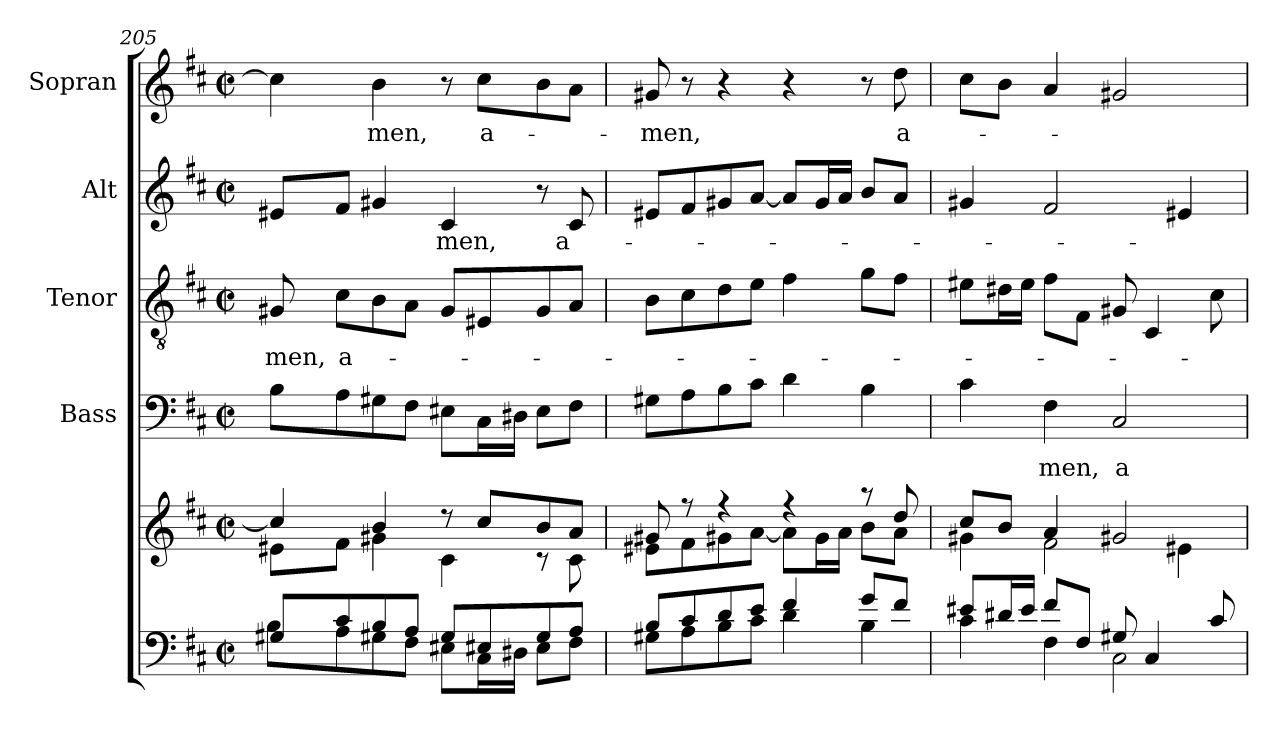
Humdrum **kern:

**kern	**kern	**kern	**text	**kern	**text	**kern	**text	**kern	**text
*part5	*part5	*part4	*part4	*part3	*part3	*part2	*part2	*part1	*part1
*staff6	*staff5	*staff4	*staff4	*staff3	*staff3	*staff2	*staff2	*staff1	*staff1
*	*	*I"Bass	*	*I"Tenor	*	*I"Alt	*	*I"Sopran	*
*	*	*I'B.	*	*I'T.	*	*I'A.	*	*I'S.	*
*clefF4	*clefG2	*clefF4	*	*clefGv2	*	*clefG2	*	*clefG2	*
*k[f#c#]	*k[f#c#]	*k[f#c#]	*	*k[f#c#]	*	*k[f#c#]	*	*k[f#c#]	*
*D:	*D:	*D:	*	*D:	*	*D:	*	*D:	*
*M2/2	*M2/2	*M2/2	*	*M2/2	*	*M2/2	*	*M2/2	*
*met(c|)	*met(c|)	*met(c|)	*	*met(c|)	*	*met(c|)	*	*met(c|)	*
=205	=205	=205	=205	=205	=205	=205	=205	=205	=205
*^	*^	*	*	*	*	*	*	*	*
!	!	!	!	!	!	!	!LO:LY:b	!	!	!	!
8G#X/L	8B\L	4cc#/]	8e#X\L	8B\L	.	8G#X/	-men,	8e#X/L	.	4cc#\]	.
!	!	!	!	!	!	!	!LO:LY:b	!	!	!	!
8c#/	8A\	.	8f#\J	8A\	.	8c#\L	a-	8f#/J	.	.	.
!	!	!	!	!	!	!	!	!	!	!	!LO:LY:b
8B/	8G#X\	4b/	4g#X\	8G#X\	.	8B\	.	4g#X/	.	4b\	-men,
8A/J	8F#\J	.	.	8F#\J	.	8A\J	.	.	.	.	.
!	!	!	!	!	!	!	!	!	!LO:LY:b	!	!
8G#/L	8E#X\L	8rdd	4c#\	8E#X\L	.	8G#/L	.	4c#/	-men,	8r	.
!	!	!	!	!	!	!	!	!	!	!	!LO:LY:b
8E#X/	16C#\L	8cc#/L	.	16C#\L	.	8E#X/	.	.	.	8cc#\L	a-
.	16D#X\JJ	.	.	16D#X\JJ	.	.	.	.	.	.	.
8G#/	8E#\L	8b/	8rc	8E#\L	.	8G#/	.	8r	.	8b\	.
!	!	!	!	!	!	!	!	!	!LO:LY:b	!	!
8A/J	8F#\J	8a/J	8c#\	8F#\J	.	8A/J	.	8c#/	a-	8a\J	.
!!LO:PB:g=z
=206	=206	=206	=206	=206	=206	=206	=206	=206	=206	=206	=206
!	!	!	!	!	!	!	!	!	!	!	!LO:LY:b
8B/L	8G#X\L	8g#X/	8e#X\L	8G#X\L	.	8B\L	.	8e#X/L	.	8g#X/	-men,
8c#/	8A\	8rff	8f#\	8A\	.	8c#\	.	8f#/	.	8r	.
8d/	8B\	4rff	8g#X\	8B\	.	8d\	.	8g#X/	.	4r	.
8e/J	8c#\J	.	[<8a\J	8c#\J	.	8e\J	.	[8a/J	.	.	.
4f#/	4d\	4rff	8a\L]	4d\	.	4f#\	.	8a/L]	.	4r	.
.	.	.	16g#\L	.	.	.	.	16g#/L	.	.	.
.	.	.	16a\JJ	.	.	.	.	16a/JJ	.	.	.
8g/L	4B\	8rgg	8b\L	4B\	.	8g\L	.	8b/L	.	8r	.
!	!	!	!	!	!	!	!	!	!	!	!LO:LY:b
8f#/J	.	8dd/	8a\J	.	.	8f#\J	.	8a/J	.	8dd\	a-
=207	=207	=207	=207	=207	=207	=207	=207	=207	=207	=207	=207
8e#X/L	4c#\	8cc#/L	4g#X\	4c#\	.	8e#X\L	.	4g#X/	.	8cc#\L	.
16d#X/L	.	8b/J	.	.	.	16d#X\L	.	.	.	8b\J	.
16e#/JJ	.	.	.	.	.	16e#\JJ	.	.	.	.	.
!	!	!	!	!	!LO:LY:b	!	!	!	!	!	!
8f#/L	4F#\	4a/	2f#\	4F#\	-men,	8f#\L	.	2f#/	.	4a/	.
8F#/J	.	.	.	.	.	8F#\J	.	.	.	.	.
!	!	!	!	!	!LO:LY:b	!	!	!	!	!	!
8G#X/	2C#\	2g#X/	.	2C#/	a-	8G#X/	.	.	.	2g#X/	.
4C#/	.	.	.	.	.	4C#/	.	.	.	.	.
.	.	.	4e#X\	.	.	.	.	4e#X/	.	.	.
8c#/	.	.	.	.	.	8c#\	.	.	.	.	.
*v	*v	*	*	*	*	*	*	*	*	*	*
*	*v	*v	*	*	*	*	*	*	*	*
=	=	=	=	=	=	=	=	=	=
*-	*-	*-	*-	*-	*-	*-	*-	*-	*-
